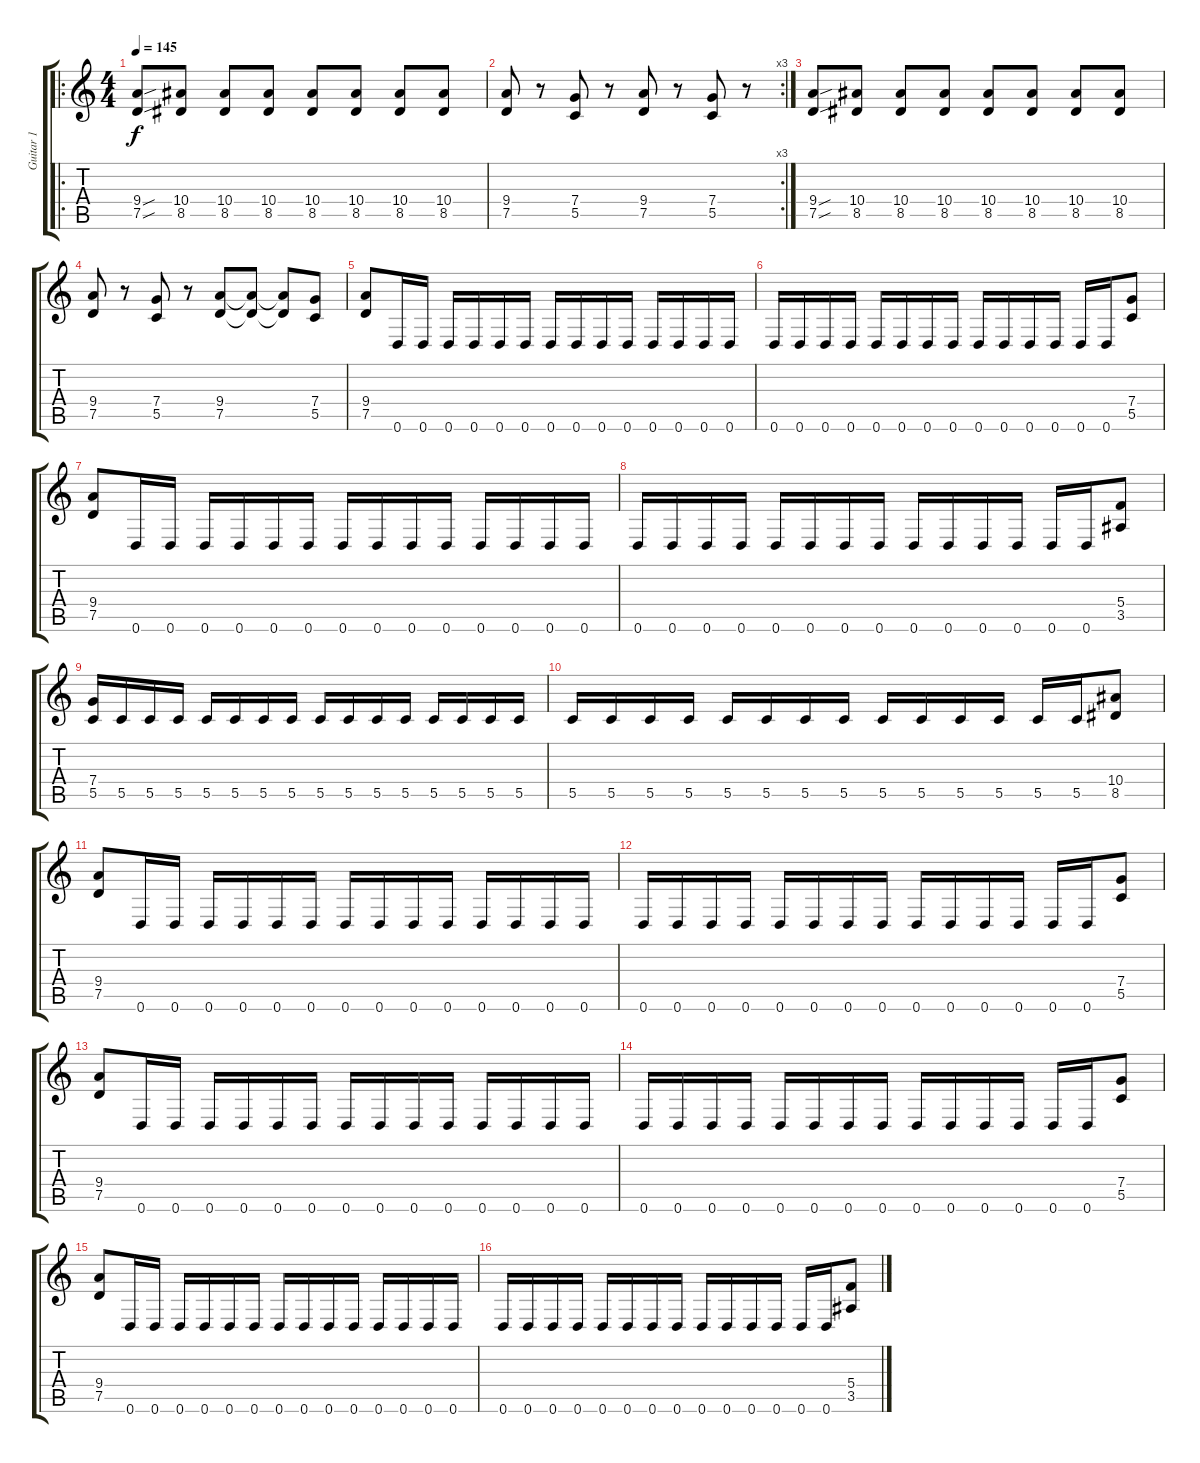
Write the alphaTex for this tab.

\track ("Guitar 1" "Guitar 1") {instrument distortionguitar}
\staff {score tabs}
\tuning (D4 A3 F3 C3 G2 D2) {hide}
\ro
\ts (4 4)
\tempo 145
\clef g2
\ks c
(9.4{sou} 7.5{sou}).8{dy f instrument distortionguitar} (10.4 8.5).8 (10.4 8.5).8 (10.4 8.5).8 (10.4 8.5).8 (10.4 8.5).8 (10.4 8.5).8 (10.4 8.5).8 |
\rc 3
(9.4 7.5).8 r.8 (7.4 5.5).8 r.8 (9.4 7.5).8 r.8 (7.4 5.5).8 r.8 |
(9.4{sou} 7.5{sou}).8 (10.4 8.5).8 (10.4 8.5).8 (10.4 8.5).8 (10.4 8.5).8 (10.4 8.5).8 (10.4 8.5).8 (10.4 8.5).8 |
(9.4 7.5).8 r.8 (7.4 5.5).8 r.8 (9.4 7.5).8 (9.4{t} 7.5{t}).8 (9.4{t} 7.5{t}).8 (7.4 5.5).8 |
(9.4 7.5).8 0.6.16 0.6.16 0.6.16 0.6.16 0.6.16 0.6.16 0.6.16 0.6.16 0.6.16 0.6.16 0.6.16 0.6.16 0.6.16 0.6.16 |
0.6.16 0.6.16 0.6.16 0.6.16 0.6.16 0.6.16 0.6.16 0.6.16 0.6.16 0.6.16 0.6.16 0.6.16 0.6.16 0.6.16 (7.4 5.5).8 |
(9.4 7.5).8 0.6.16 0.6.16 0.6.16 0.6.16 0.6.16 0.6.16 0.6.16 0.6.16 0.6.16 0.6.16 0.6.16 0.6.16 0.6.16 0.6.16 |
0.6.16 0.6.16 0.6.16 0.6.16 0.6.16 0.6.16 0.6.16 0.6.16 0.6.16 0.6.16 0.6.16 0.6.16 0.6.16 0.6.16 (5.4 3.5).8 |
(7.4 5.5).16 5.5.16 5.5.16 5.5.16 5.5.16 5.5.16 5.5.16 5.5.16 5.5.16 5.5.16 5.5.16 5.5.16 5.5.16 5.5.16 5.5.16 5.5.16 |
5.5.16 5.5.16 5.5.16 5.5.16 5.5.16 5.5.16 5.5.16 5.5.16 5.5.16 5.5.16 5.5.16 5.5.16 5.5.16 5.5.16 (10.4 8.5).8 |
(9.4 7.5).8 0.6.16 0.6.16 0.6.16 0.6.16 0.6.16 0.6.16 0.6.16 0.6.16 0.6.16 0.6.16 0.6.16 0.6.16 0.6.16 0.6.16 |
0.6.16 0.6.16 0.6.16 0.6.16 0.6.16 0.6.16 0.6.16 0.6.16 0.6.16 0.6.16 0.6.16 0.6.16 0.6.16 0.6.16 (7.4 5.5).8 |
(9.4 7.5).8 0.6.16 0.6.16 0.6.16 0.6.16 0.6.16 0.6.16 0.6.16 0.6.16 0.6.16 0.6.16 0.6.16 0.6.16 0.6.16 0.6.16 |
0.6.16 0.6.16 0.6.16 0.6.16 0.6.16 0.6.16 0.6.16 0.6.16 0.6.16 0.6.16 0.6.16 0.6.16 0.6.16 0.6.16 (7.4 5.5).8 |
(9.4 7.5).8 0.6.16 0.6.16 0.6.16 0.6.16 0.6.16 0.6.16 0.6.16 0.6.16 0.6.16 0.6.16 0.6.16 0.6.16 0.6.16 0.6.16 |
0.6.16 0.6.16 0.6.16 0.6.16 0.6.16 0.6.16 0.6.16 0.6.16 0.6.16 0.6.16 0.6.16 0.6.16 0.6.16 0.6.16 (5.4 3.5).8
